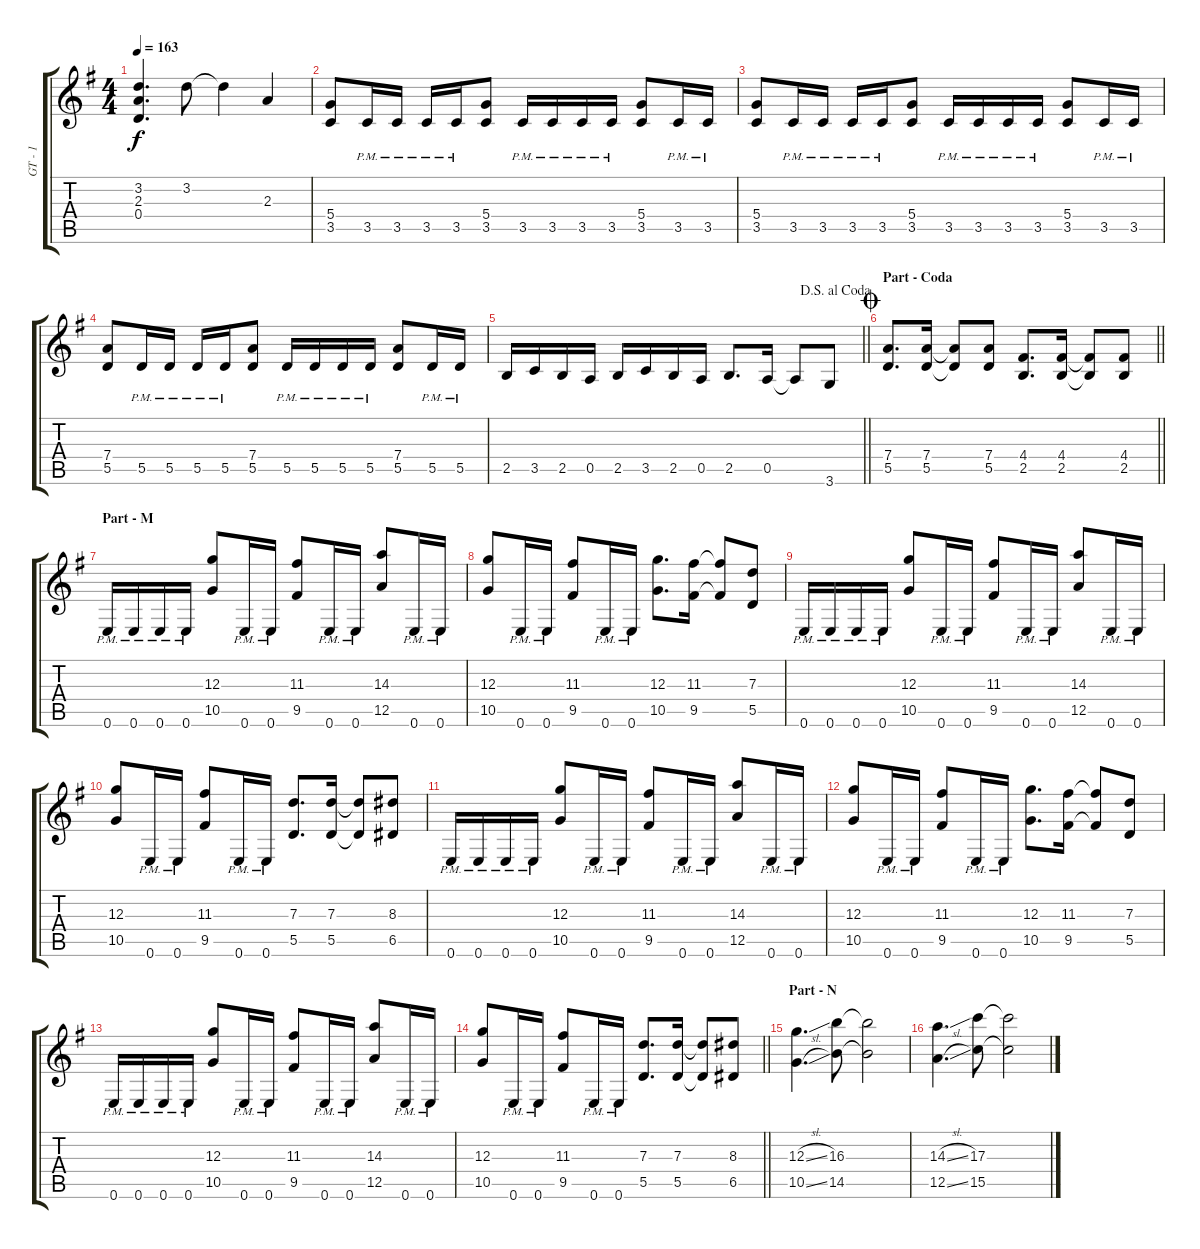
\track ("GT - 1" "GT - 1") {instrument distortionguitar}
\staff {score tabs}
\tuning (E4 B3 G3 D3 A2 E2) {hide}
\ts (4 4)
\tempo 163
\clef g2
\ks g
(3.2 2.3 0.4).4{d dy f} 3.2.8 3.2{t}.4 2.3.4 |
(5.4 3.5).8 3.5{pm}.16 3.5{pm}.16 3.5{pm}.16 3.5{pm}.16 (5.4 3.5).8 3.5{pm}.16 3.5{pm}.16 3.5{pm}.16 3.5{pm}.16 (5.4 3.5).8 3.5{pm}.16 3.5{pm}.16 |
(5.4 3.5).8 3.5{pm}.16 3.5{pm}.16 3.5{pm}.16 3.5{pm}.16 (5.4 3.5).8 3.5{pm}.16 3.5{pm}.16 3.5{pm}.16 3.5{pm}.16 (5.4 3.5).8 3.5{pm}.16 3.5{pm}.16 |
(7.4 5.5).8 5.5{pm}.16 5.5{pm}.16 5.5{pm}.16 5.5{pm}.16 (7.4 5.5).8 5.5{pm}.16 5.5{pm}.16 5.5{pm}.16 5.5{pm}.16 (7.4 5.5).8 5.5{pm}.16 5.5{pm}.16 |
\jump dalsegnoalcoda
\barLineRight lightlight
2.5.16 3.5.16 2.5.16 0.5.16 2.5.16 3.5.16 2.5.16 0.5.16 2.5.8{d} 0.5.16 0.5{t}.8 3.6.8 |
\section ("" "Part - Coda")
\jump coda
\barLineRight lightlight
(7.4 5.5).8{d} (7.4 5.5).16 (7.4{t} 5.5{t}).8 (7.4 5.5).8 (4.4 2.5).8{d} (4.4 2.5).16 (4.4{t} 2.5{t}).8 (4.4 2.5).8 |
\section ("" "Part - M")
0.6{pm}.16 0.6{pm}.16 0.6{pm}.16 0.6{pm}.16 (12.3 10.5).8 0.6{pm}.16 0.6{pm}.16 (11.3 9.5).8 0.6{pm}.16 0.6{pm}.16 (14.3 12.5).8 0.6{pm}.16 0.6{pm}.16 |
(12.3 10.5).8 0.6{pm}.16 0.6{pm}.16 (11.3 9.5).8 0.6{pm}.16 0.6{pm}.16 (12.3 10.5).8{d} (11.3 9.5).16 (11.3{t} 9.5{t}).8 (7.3 5.5).8 |
0.6{pm}.16 0.6{pm}.16 0.6{pm}.16 0.6{pm}.16 (12.3 10.5).8 0.6{pm}.16 0.6{pm}.16 (11.3 9.5).8 0.6{pm}.16 0.6{pm}.16 (14.3 12.5).8 0.6{pm}.16 0.6{pm}.16 |
(12.3 10.5).8 0.6{pm}.16 0.6{pm}.16 (11.3 9.5).8 0.6{pm}.16 0.6{pm}.16 (7.3 5.5).8{d} (7.3 5.5).16 (7.3{t} 5.5{t}).8 (8.3 6.5).8 |
0.6{pm}.16 0.6{pm}.16 0.6{pm}.16 0.6{pm}.16 (12.3 10.5).8 0.6{pm}.16 0.6{pm}.16 (11.3 9.5).8 0.6{pm}.16 0.6{pm}.16 (14.3 12.5).8 0.6{pm}.16 0.6{pm}.16 |
(12.3 10.5).8 0.6{pm}.16 0.6{pm}.16 (11.3 9.5).8 0.6{pm}.16 0.6{pm}.16 (12.3 10.5).8{d} (11.3 9.5).16 (11.3{t} 9.5{t}).8 (7.3 5.5).8 |
0.6{pm}.16 0.6{pm}.16 0.6{pm}.16 0.6{pm}.16 (12.3 10.5).8 0.6{pm}.16 0.6{pm}.16 (11.3 9.5).8 0.6{pm}.16 0.6{pm}.16 (14.3 12.5).8 0.6{pm}.16 0.6{pm}.16 |
\barLineRight lightlight
(12.3 10.5).8 0.6{pm}.16 0.6{pm}.16 (11.3 9.5).8 0.6{pm}.16 0.6{pm}.16 (7.3 5.5).8{d} (7.3 5.5).16 (7.3{t} 5.5{t}).8 (8.3 6.5).8 |
\section ("" "Part - N")
(12.3{sl} 10.5{sl}).4{d} (16.3 14.5).8 (16.3{t} 14.5{t}).2 |
(14.3{sl} 12.5{sl}).4{d} (17.3 15.5).8 (17.3{t} 15.5{t}).2
